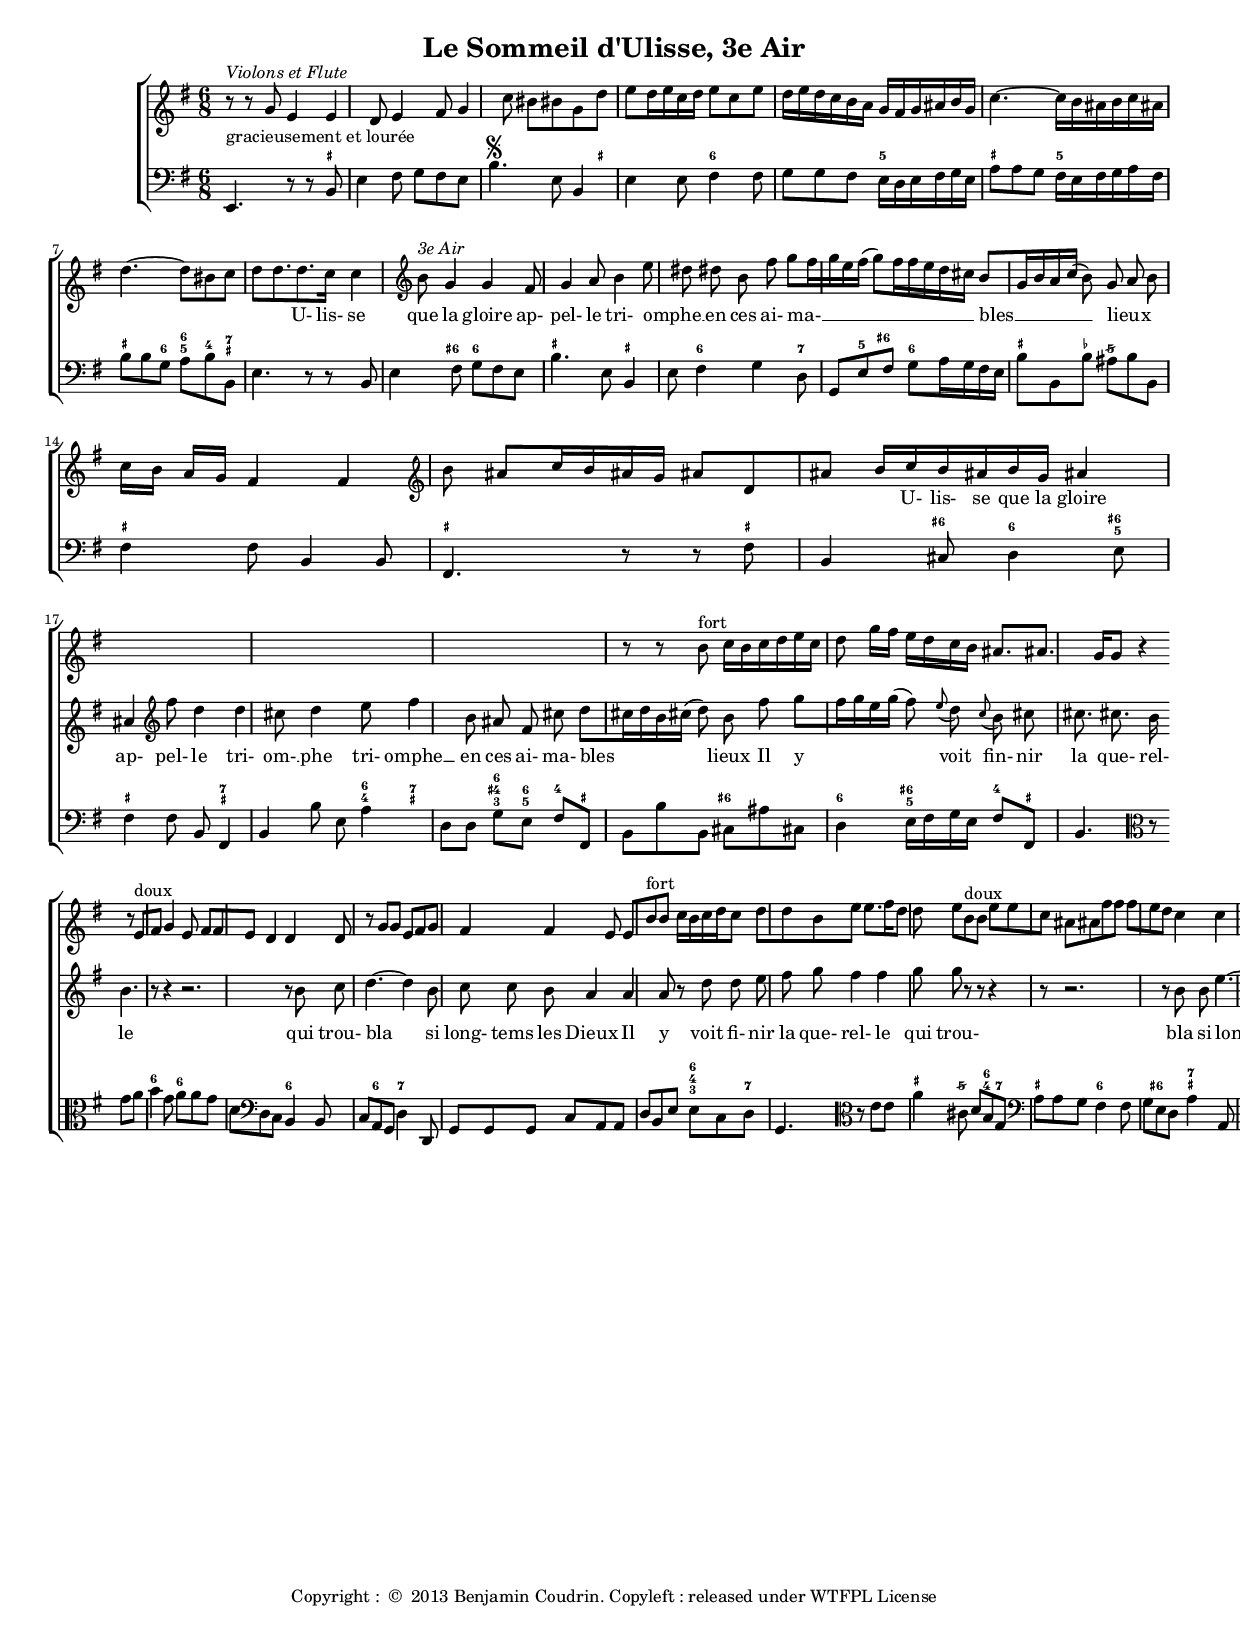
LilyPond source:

%%  air3.ly
%%  Copyright (c) 2013 Benjamin Coudrin <benjamin.coudrin@gmail.com>
%%                All Rights Reserved
%%
%%  Copyleft :
%%  This program is free software. It comes without any warranty, to
%%  the extent permitted by applicable law. You can redistribute it
%%  and/or modify it under the terms of the Do What The Fuck You Want
%%  To Public License, Version 2, as published by Sam Hocevar. See
%%  http://sam.zoy.org/wtfpl/COPYING for more details.

\version "2.14.2"

#(set-default-paper-size "a4")
#(set-global-staff-size 15)

\paper {
  line-width    = 188\mm
  left-margin   = 10\mm
  top-margin    = 10\mm
  bottom-margin = 20\mm
  ragged-last-bottom = ##t 
  ragged-bottom = ##f
  annotate-spacing = ##f
  page-breaking = #ly:page-turn-breaking
  #(define page-breaking ly:page-turn-breaking)
}

\layout {
  \context {
    \RemoveEmptyStaffContext
    \override VerticalAxisGroup #'remove-first = ##t 
  }
}

\header {
  title = \markup \center-column {"Le Sommeil d'Ulisse, 3e Air"}% \concat {"Troisième cantate" }}
%  subtitle = \markup \center-column { "avec Simphonie" }
%  composer =  \markup \right-column { "Elisabeth Jacquet de La Guerre" \small "(1665-1729)" }
%  tagline = ""
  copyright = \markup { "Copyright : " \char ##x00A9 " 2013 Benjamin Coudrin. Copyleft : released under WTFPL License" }
}

\version "2.14.2"

%%%%%%%%%%%% Fonction pour les doigtés avec corde
#(define (fingering::calc-dot-text grob nb-pts)
  (let*
  		((event (event-cause grob))
			(digit (ly:event-property event 'digit))
			(nb-up 0)
	 		(nb-down 0))

	  (if (> digit 5)
		  (ly:input-message (ly:event-property event 'origin)
				  "Warning: Fingering notation for finger number ~a"
				  digit))

	  (cond
	      ((= nb-pts 4) (set! nb-up 2) (set! nb-down 2))
	      ((= nb-pts 5) (set! nb-up 2) (set! nb-down 3))
	      ((= nb-pts 6) (set! nb-up 3) (set! nb-down 3))
	      ((= nb-pts 7) (set! nb-up 3) (set! nb-down 4)))
  
		(if (< nb-pts 4)
		  (markup #:override '(baseline-skip . 1.6) 
				#:center-column (
					#:line (#:pattern nb-pts X 0.2 #:musicglyph "dots.dot")
		      			(number->string digit 10)))
	    (markup 
	    		#:override '(baseline-skip . 2) 
					#:center-column (
	    				#:line (
							#:override '(baseline-skip . 0.4) #:center-column(
								#:line (#:pattern nb-up X 0.2 #:musicglyph "dots.dot")
								#:line (#:pattern nb-down X 0.2 #:musicglyph "dots.dot")))
	      			(number->string digit 10)))
		)))

corde =
	#(define-music-function (parser location nb-pts)
	 	(integer?)
		#{
			\once \override Staff.Fingering #'text = 
				#(lambda (grob) (fingering::calc-dot-text grob $nb-pts))
		#})

%%%%%%%%%%%% Fonction pour les barrés
#(define (fingering::calc-barres-text grob)
  (let*
  		((event (event-cause grob))
			(digit (ly:event-property event 'digit)))

	  (if (> digit 5)
		  (ly:input-message (ly:event-property event 'origin)
				  "Warning: Fingering notation for finger number ~a"
				  digit))
  
    (markup 
			#:line (
				#:raise 0.5 #:musicglyph "dots.dot"
      		#:halign -0.1 (number->string digit 10)
				#:halign 2.1 #:raise 0.5 #:musicglyph "dots.dot"))
))

barre =
{
	\once \override Staff.Fingering #'text =
		#(lambda (grob) (fingering::calc-barres-text grob))
}

%%%%%%%%%%%% Fonction Scheme pour les ornements
#(define (add-vdg-ornament music rotation size glyph-name) 
 (if 
  (equal? (ly:music-property music 'name) 'EventChord) 
  (let ((note (car (ly:music-property music 'elements)))) 
    (set! (ly:music-property note 'articulations) 
          (append (ly:music-property note 'articulations) 
                  (list 
                   (let ((obj (make-music 'FingeringEvent))) 
                     (set! (ly:music-property obj 'tweaks)
                           (acons 'X-extent (lambda (grob)
                             (ly:stencil-extent
                               (grob-interpret-markup grob
                                 glyph-name)
                               X))
                           (acons 'stencil (lambda (grob) 
                              (grob-interpret-markup grob 
                                (markup 
                                  #:rotate rotation
                                  #:fontsize size
                                  glyph-name))) 
                              (ly:music-property obj 'tweaks)))) 
                     obj))))) 
  music)) 


%%%%%%%%%%%% Définition des ornements
vmordant =
	#(define-music-function (parser location music) (ly:music?) 
     #{ \once \set fingeringOrientations = #'(left) 
        \once \override Fingering #'padding = #0.2
        \once \override Fingering #'Y-offset =
        		#(lambda (grob)
					   (let 
						   ((s-pos (ly:grob-staff-position grob)))
						   (if
						     (and 
						       (= (modulo s-pos 2) 0) 
						       (< s-pos 3) 
						       (> s-pos -3))
						     0.5
						     0)))
        $(add-vdg-ornament music 45 4 
        		(markup #:musicglyph "scripts.stopped")) 
        $music #}) 

vxmordant =
	#(define-music-function (parser location music) (ly:music?) 
     #{ \once \set fingeringOrientations = #'(up) 
        \once \override Fingering #'padding = #0.2
        \once \override Fingering #'Y-offset =
        		#(lambda (grob)
					   (let 
						   ((s-pos (ly:grob-staff-position grob)))
						   (if
						     (and 
						       (= (modulo s-pos 2) 0) 
						       (< s-pos 3) 
						       (> s-pos -3))
						     0.5
						     0)))
        $(add-vdg-ornament music 45 4 
        		(markup #:musicglyph "scripts.stopped")) 
        $music #}) 

vxdmordant =
	#(define-music-function (parser location music) (ly:music?) 
     #{ \once \set fingeringOrientations = #'(down) 
        \once \override Fingering #'padding = #0.2
        \once \override Fingering #'Y-offset =
        		#(lambda (grob)
					   (let 
						   ((s-pos (ly:grob-staff-position grob)))
						   (if
						     (and 
						       (= (modulo s-pos 2) 0) 
						       (< s-pos 3) 
						       (> s-pos -3))
						     0.5
						     0)))
        $(add-vdg-ornament music 45 4 
        		(markup #:musicglyph "scripts.stopped")) 
        $music #}) 
        
vpmordant =
	#(define-music-function (parser location music) (ly:music?) 
     #{ \once \set fingeringOrientations = #'(left) 
        \once \override Fingering #'padding = #0.2
        \once \override Fingering #'Y-offset =
        		#(lambda (grob)
					   (let 
						   ((s-pos (ly:grob-staff-position grob)))
						   (if
						     (and 
						       (= (modulo s-pos 2) 0) 
						       (< s-pos 3) 
						       (> s-pos -3))
						     0.5
						     0)))
        $(add-vdg-ornament music 0 4 
        		(markup #:musicglyph "scripts.stopped")) 
        $music #})
       
vsmordant =
	#(define-music-function (parser location music) (ly:music?) 
     #{ \once \set fingeringOrientations = #'(left) 
        \once \override Fingering #'padding = #0.2
        \once \override Fingering #'Y-offset =
        		#(lambda (grob)
					   (let 
						   ((s-pos (ly:grob-staff-position grob)))
						   (if
						     (and 
						       (= (modulo s-pos 2) 0) 
						       (< s-pos 3) 
						       (> s-pos -3))
						     0.5
						     0.5)))
        $(add-vdg-ornament music 0 4 
        		(markup #:musicglyph "scripts.stopped")) 
        $music #})
        
varpeg = 
	#(define-music-function (parser location music) (ly:music?) 
     #{ \once \set fingeringOrientations = #'(left) 
        \once \override Fingering #'padding = #0.5
        \once \override Fingering #'Y-offset = 
        		#-1.1
        $(add-vdg-ornament music -25 6 
        		(markup #:musicglyph "scripts.lvarcomma"))
        $music #}) 

vtrembl = 
	#(define-music-function (parser location music) (ly:music?) 
     #{ \once \set fingeringOrientations = #'(right) 
        \once \override Fingering #'padding = #0.4
        $(add-vdg-ornament music 0 2
        		(markup #:musicglyph "scripts.rcomma"))
        $music #}) 

vplaintevert =
	#(define-music-function (parser location music) (ly:music?) 
     #{ \once \set fingeringOrientations = #'(left) 
        \once \override Fingering #'padding = #0.5
        \once \override Fingering #'Y-offset =  #-0.5
        $(add-vdg-ornament music 0 1 
        		(markup #:pattern 3 Y 0 #:musicglyph "scripts.arpeggio"))
        $music #}) 
        
vplaintehoriz =
	#(define-music-function (parser location music) (ly:music?) 
	     #{ \once \set fingeringOrientations = #'(up) 
	        \once \override Fingering #'padding = #.75
	        \once \override Fingering #'X-offset = #0.5
	        $(add-vdg-ornament music 0 1 
	        		(markup #:pattern 3 X 0 #:musicglyph "scripts.trill_element")) 					$music #}) 
        
vleftfinger =
      #(define-music-function (parser location music) (ly:music?) 
	     #{ \once \set fingeringOrientations = #'(left)
                $music
             #}) 
      


%% Ligne principale %%%%%%%%%%%%%%%%%%%%%%%%%%%%%%%%%%%%%%%%%%%%%%%%%%
voixun = {
  \clef french
  \key e \minor
  \time 6/8
  \relative c'' {
    % Simphonie
    r8^\markup{\italic{Violons et Flute}}_\markup{gracieusement et lourée}
    r b \vxmordant g4 fis8		| % 1
    g4 a8 b4 e8				| % 2
    \vxmordant dis8 [b fis']
    g [fis16 g e fis]			| % 3
    g8 [e g] fis16 [g fis e d c]	| % 4
    b [a b cis d b] e4. ~		| % 5
    e16 [d cis d e cis] fis4. ~		| % 6
    fis8 [dis e]
    fis [\vxmordant fis8. e16]		| % 7
    e4
    
    % Air
    \clef treble
    \autoBeamOff
    b8^\markup{\italic{3e Air}}
    \vxmordant g4 fis8
    g4 a8 b4 e8
    \vxmordant dis8 b fis' g [fis16 g e fis]
    (g8) [\vxmordant fis16 e d cis] b8 [g16 b a c]
    (b8) g a b c16 [b] a [g]
    \vxmordant fis4
    
    % Simphonie
    \clef french
    \autoBeamOn
    d'8 cis [e16 d cis b]	| % 
    cis8 [fis, cis']
    d16 [e d cis d b]		| % 
    \vxmordant cis4
    
    % Air
    \clef treble
    \autoBeamOff
    fis8 \vxmordant d4 cis8
    d4 e8 fis4 b,8
    ais8 fis cis' d [cis16 d b cis]
    (d8) b fis' g [fis16 g e g]
    (fis8) \grace e (d) \grace c (b) cis \vxmordant cis8. b16
    \break
    b4. r8 r4
    r2.
    r8 b8 c d4. ~
    d4 b8 c c b
    \vxmordant a4 a8 r d d
    e fis g \vxmordant fis4 g8
    g r r r4 r8
    r2.
    r8 b, b e4.~
    e4 g8 fis e d
    \vxmordant cis4 cis8 r d a
    b cis d \vxmordant cis4 d8
    d4 r8 r4 r8
    r2.
    r2.
    r8 r fis g4 fis8
    e4 dis8 e [fis] g
    fis b, r r4 r8
    r2.
    r8 r b b16 [a b c b c]
    (\vxmordant b8) \grace a g r r4 r8
    r8 r b b16 [a b cis d e]
    (\vxmordant cis8) dis e fis \vxmordant fis8. e16
    \vxmordant dis4 fis8 g4 fis8
    e4 \vxmordant dis8 e [fis] g
    fis b, r r4 r8
    r2.
    r8 r b b16 [a b c b c]
    (\vxmordant b8) \grace a (g) r r4 r8
    r8 r b e16 [d e fis e d]
    (cis) [b cis d e cis]
    (fis) [e fis g fis e]
    (\vxmordant dis8) b e fis \vxmordant fis8. e16
    e4 r8 r4 r8
    r2. r2. r2.
    r4 r8 b e fis
    g4 \grace fis8 (e) \vxmordant d4 c8
    \vxmordant b4 \grace a8 (g) b c d
    \vxmordant c4 b8 \vxmordant a4 g8
    d'4. ~ d ~
    d ~ d ~
    d b8 b c
    \grace b (a4) \grace {a16 ([b]} c8) \vxmordant b4 a8
    \vxmordant gis4 g8 r c d
    e4. r8 b8 c d4. r8 b e
    c d e \vxmordant c4 b16 [a]
    a4. r4 r8
    r2.
    r4 r8 c \vxmordant b a
    b4. a8 b16 [a] g [fis]
    \grace fis8 (g) \grace fis (e4) r8 b' cis
    d4. r8 cis dis
    e4. r8 e d
    cis dis e \vxmordant dis4 e8
    \vxmordant fis4 r8 r4 r8 r2.
  }
}

lyrun = \lyricmode {
  % Simphonie
  _ _ _ _ _ _ _ _ _ _ _ _ _ _ _ _ _ _ _ _ _ _ _ _ _ _ _ _
  _ _ _ _ _ _ _ _ _ _ _ _ _ _ _
  U- lis- se que la gloire ap- pel- le
  tri- omphe __ _ en ces ai- ma- __ bles __ lieux
  _ _ _ _ _ _ _ _ _ _ _ _ _ _ _ _
  U- lis- se que la gloire ap- pel- le
  tri- om- __ phe tri- omphe __
  en ces ai- ma- bles lieux
  Il y voit fin- nir la que- rel- le
  qui trou- bla si long- tems les Dieux
  Il y voit fi- nir la que- rel- le
  qui trou- bla si long- tems les Dieux
  U- lis- se que la gloire ap- pel- le
  tri- om- __ phe,
  tri- omphe __ ren ces ai- ma- bles lieux;
  U- lis- se que la gloire ap- pel- le
  tri- om- __ phe.
  tri- omphe __ en ces ai- ma- bles lieux
  Lors- qu'un He- ros suit la sa- ges- se,
  et qu'il la prend pour son ap- pui __
  a son par- ti tout s'in- ter- res- se,
  tout a- git, tout com- bat, tout a- git
  tout com- bat pour lui
  a son par- ti tout s'in- ter- res- se
  tout a- git, tout com- bat
  tout a- git, tout com- bat pour lui;
}

%% Ligne secondaire  %%%%%%%%%%%%%%%%%%%%%%%%%%%%%%%%%%%%%%%%%%%%%%%%%%
voixdeux = {
  \clef french
  \key e \minor
  \time 6/8
  \relative c'' {
    s2. s s s s s s s s s s s s s s s s s s
    r8 r d^\markup{fort} e16 [d e fis g e]
    fis8 b16 [a] g [fis e d] \vxmordant cis8. b16
    b8 r4 r8 g8^\markup{doux} [a]
    b4 g8 a [a g]
    \vxmordant fis4 fis8 r b [b]
    g [a b] \vxmordant a4 g8
    g [d'^\markup{fort} d] e16 [d e fis e8]
    \vxmordant fis [d g] g8. [a16 \vxmordant fis8]
    g8 [d^\markup{doux} d] g [g e]
    \vxmordant cis [a' a] a [g fis]
    \vxmordant e4 e8 r fis [fis]
    d [e fis] \vxmordant e4 d8
    d [fis^\markup{fort} g] a16 [g a b a b]
    a [g a b a b] a [g a b a b]
    a [g fis e fis8] g [\vxmordant e8. d16]
    d4 r8 r4 r8
    r2.
    r8 r fis g [a16 g fis g]
    \vxmordant e4 dis8 e16 [dis e fis g e]
    \vxmordant fis8 [b,] r r4 r8
    r8 r d g16 [fis g a fis a]
    r2. r2. r2. r2.
    r8 r fis^\markup{fort} g [a16 g fis g]
    \vxmordant e4 dis8 e16 [dis e fis g e]
    \vxmordant fis8 [b,] r r4 r8
    r4 d8^\markup{fort} g16 [fis g a fis a]
    g4 d8^\markup{doux} g16 [fis g a g fis]
    e [d e fis g e] a [g a b a g]
    fis8 [b \grace a (g) fis16 e] \vxmordant dis8. e16
    e4 g8^\markup{fort} a16 [g a b a8]
    b [g b] b [a16 g fis e]
    \vxmordant dis8 [b fis'] g16 [a g fis g e]
    a [b a g a fis] b8 [\vxmordant fis8. e16]
    e4._\markup{fin} g,8^\markup{doux} [g a]
    b4 g'8 \vxmordant fis4 e8
    \vxmordant d4 \grace c8 (b) g [a b]
    \vxmordant a4 g8 \vxmordant fis4 e8
    \vxmordant fis4 a8 b [g b]
    a [fis a] b [g b]
    \vxmordant a4. r8 d [e]
    \grace d (c4) \grace {c16 ([d]} e8) \vxmordant d4 c8
    \vxmordant b4 b8 r4 r8
    r e, [a] \vxmordant fis r r
    r fis [b] \vxmordant gis [g g]
    a4 a8 a4 \vxmordant gis8
    a8 [c^\markup{fort} d] e [fis gis]
    a [d,16 c b a] c8 [b8. a16]
    a4 r8 r4 r8
    g'8 [\vxmordant fis e] fis [g16 fis e dis]
    e8 [g, a] b8 r r
    r fis'4 \vxmordant e8 [e fis]
    g [g a] b [b b]
    e, [fis g] \vxmordant fis4 e8
    \vxmordant dis4 b8 \vxmordant g4 fis8
    g4 a8 b4 e8
  }
}

%% BASSE CONTINUE %%%%%%%%%%%%%%%%%%%%%%%%%%%%%%%%%%%%%%%%%%%%%%%%%%
bassefig = \figuremode {
  s2 s8 <_+>
  s2.
  s2 s8 <_+>
  s4. <6>
  s <5>
  <_+> <5>
  <_+>4 <6>8 <6 5> <4> <7 _+>
  s2.
  s4 <6+>8 <6>4.
  <_+> s8 <_+>4
  s8 <6>4 s <7>8
  s <5> <6+> <6>4.
  <_+>4 <_->8 <5/>4.
  <_+> s
  <_+>4. s4 <_+>8
  s4 <6+>8 <6>4 <6+ 5>8
  <_+>4 s <7 _+>
  s2 <6 4>8 <7 _+>
  s4 <6 4+ 3>8 <6 5> <4> <_+>
  s4. <6+>
  <6>4 <6+ 5> <4>8 <_+>
  s2.
  <6>4. <6>
  s <6>
  s8 <6>4 <7>4.
  s2.
  s4. <6 4 3>4 <7>8
  s2.
  <_+>4 <5/>8 s <6 4> <7>
  <_+>4. <6>
  s8 <6+>4 <7 _+>4.
  s <_+>
  s <_+>
  s <6 5>8 <4> <7 _+>
  s4. <6>4 <7>8
  <6> <6 5> <_+> <6> <6+> s
  <_+>4. s4 <_+>8
  <6 4 3> <6 5> <_+> <6>4.
  <_+> <5>
  s <6>4 <7>8
  s4. <5/>
  <_+>8 <6+> <6> <6 5> <6 4 3> <7>
  <_+>4. s4 <_+>8
  <6 4 3>8 <6 5> <_+> <6> <6+> s
  <_+>4. s4 <_+>8
  <6 4 3>8 <6 5> <_+> <6>4.
  <_+> s4 <6 4 3>8
  s4. <6>4 <7>8
  s2.
  <_+>4. <5+>
  <_+>8 <6> <6 4 3> <6 5> <4> <_+>
  s4. <6+>
  <6> <7>8 <6 4 3>4
  <_+>4. s
  <6+> <6>8 <4> <_+>
  s2.
  s4. <6>
  s2.
  <5/>4. s4 <7 _+>8
  s4. <6 4>
  s <6 4>
  s s4 <6>8
  <5>4 <6>8 <6 _->4.
  <_+>4 <5/>8 s4 <6+>8
  <6> <5/> s4 <4+>8 <6>
  <3>4. <_+>
  s8 <6+> <6> <6 4>4 <7 _+>8
  s4 <6+>8 <6> <6 5> <_+>
  <6 4 3>4. <6 4>4 <_+>8
  s4. <7>8 <6 4> <3>
  s4 <7>8 <7> <6 4> <_+>
  s4. s4 <6 4+>8
  s8 <6> <5/> <_+>4.
  s4 <6+>8 <6> <5/>4
  <_+>8 <6+> s <_+>4.
  <_+> s s4 <6+>8 s4.
}

basse = {
  \clef bass
  \key e \minor
  \time 6/8
  \relative c {
    e,4. r8 r b'		| % 1
    e4 fis8 g [fis e]		| % 2
    b'4.^\segno e,8 b4			| % 3
    e4 e8 fis4 fis8		| % 4
    g [g fis]
    e16 [d e fis g e]		| % 5
    a8 [a g]
    fis16 [e fis g a fis]	| % 6
    b8 [b g] a [b b,]		| % 7
    e4. r8 r b			| % 8
    e4 fis8 g [fis e]		| % 9
    b'4. e,8 b4			| % 10
    e8 fis4 g d8		| % 11
    g,8 [e' fis]
    g [a16 g fis e]		| % 12
    b'8 [b, b'] ais [b b,]	| % 13
    fis'4 fis8 b,4 b8		| % 14
    fis4. r8 r fis'		| % 15
    b,4 cis8 d4 e8		| % 16
    fis4 fis8 b, fis4		| % 17
    b4 b'8 e, a4		| % 18
    d,8 [d] g [e] fis [fis,]	| % 19
    b [b' b,] cis [ais' cis,]	| % 20
    d4 e16 [fis g e] fis8 [fis,]	| %  21
    b4. \clef alto r8 g''8 [a]	| % 22
    b4 g8 a [a g]		| % 23
    d [\clef bass d, c] b4 b8	| % 24
    c8 [a g] d'4 d,8		| % 25
    g [g g] c [a a]		| % 26
    d [b e] e [c d]		| % 27
    g,4. \clef alto r8 e'' [e]	| % 28
    a4 cis,8 d [b g]		| % 29
    \clef bass a [a g] fis4 fis8	| % 30
    g [e d] a'4 a,8		| % 31
    d4. a			| % 32
    d a				| % 33
    d4 d8 g, a4			| % 34
    d4 d'8 b [a g]		| % 35
    c [a b] g [fis e]		| % 36
    b4 b8 e4 b8			| % 37
    c [a b] g16 [a g fis e8]	| % 38
    b'4 b8 e4 fis8		| % 39
    g4 g8 b, [b d]		| % 40
    g,4 g'8 gis4.		| % 41
    a8 [fis] g8 [a16 b] c8 [a]	| % 42
    b [a b] e,4 b'8		| % 43
    c8 [a b] g [fis e]		| % 44
    b'4 b,8 e4 b8		| % 45
    c [a b] g16 [a g fis e8]	| % 46
    b'4 b8 e4 fis8		| % 47
    g4 g8 b, [b d]		| % 48
    g,4 g'8^\markup{fort} e4 e8	| % 49
    a8 [a g] fis [fis fis]	| % 50
    b [g c] a [b b,]		| % 51
    e [e, e'] fis [fis, fis']	| % 52
    g [g, g'] c c4		| % 53
    b8 [b b,] e [e e]		| % 54
    fis [fis fis] g16 [a b8 b,]	| % 55
    <<{e [b g]  e4.}\\{\parenthesize e2._\markup{fin}}>>	| % 56
    e'4 e8 fis4 fis8		| % 56
    g4. g,4 g'8
    fis4 g8 d4.
    \clef alto r8^\markup{Violon} r8 <<{fis' g [e g]}\\{d d4.}>>
    <<{fis8 [d fis] g [e g]}\\{d4. d}>>
    <<{fis4.}\\{d4.}>> \clef bass g,8 [g e]
    fes4 c8 d4 g,8
    e' [fis gis] a [a, b]
    c [cis a] d [d c]
    b [b b] e [e e]
    a, [b c16 d] e4 e,8
    a8 [a b] c [d e]
    fes [f d] e [e e,]
    a [b c] d4 d8
    g4 c8 fis, [b b,]
    e [e fis] g4.
    r8 fis [gis] a4 r8
    r e [fis] g gis4
    a8 [fis e] b'4 e,8
    b4. r8 r b
    e4 fis8 g [fis e^\segno]
    \bar "||"
  }
}


%% CONDUCTEUR     %%%%%%%%%%%%%%%%%%%%%%%%%%%%%%%%%%%%%%%%%%%%%%%%%%
\score {
  \new StaffGroup  <<
    \new Voice = "vdeux" <<\override Staff.BarLine #'allow-span-bar = ##f #(set-accidental-style 'forget) \voixdeux >>
    \new Voice = "vun" <<\override Staff.BarLine #'allow-span-bar = ##f #(set-accidental-style 'forget) \voixun >>
    \new Lyrics \lyricsto vun { \lyrun }
    \new Staff <<
      \override Staff.BarLine #'allow-span-bar = ##f
      #(set-accidental-style 'forget)
      \figuremode { \bassefig }
      \basse
    >>
 >>
}